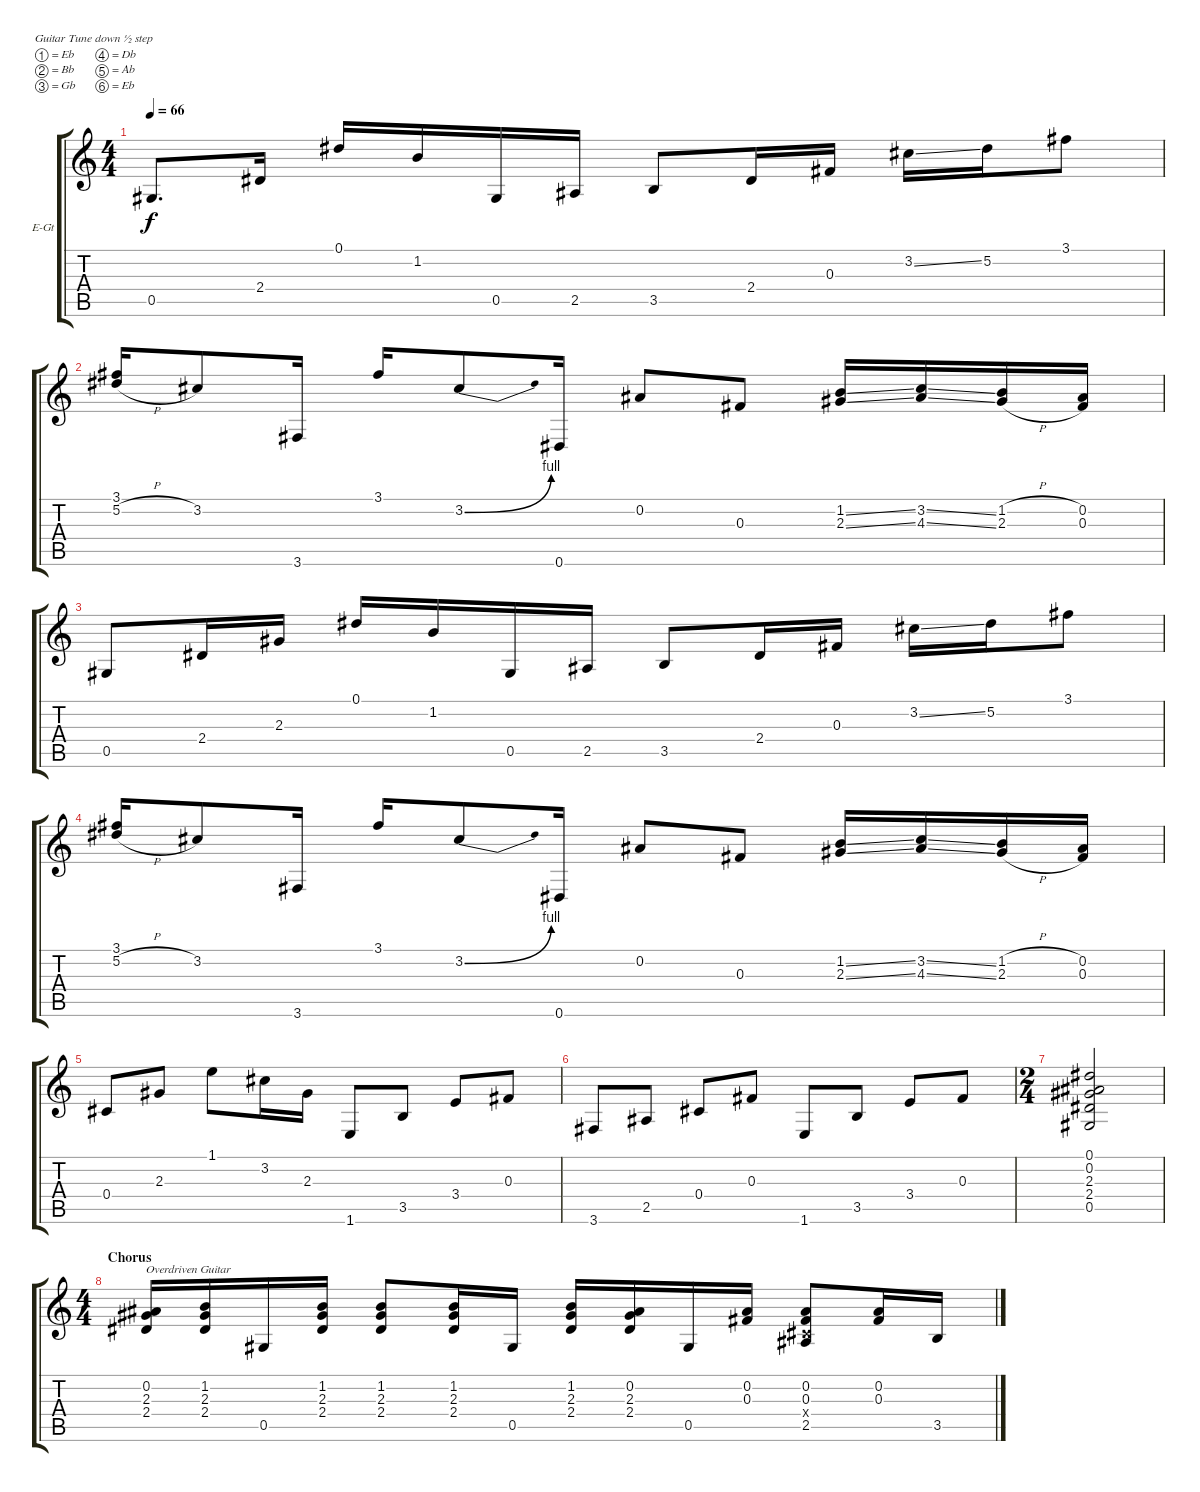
\bracketExtendMode groupsimilarinstruments
\firstSystemTrackNameOrientation horizontal
\otherSystemsTrackNameOrientation horizontal
\track ("Rhythm Guitar (Jaymz)" "E-Gt") {instrument overdrivenguitar}
\staff {score tabs}
\tuning (Eb4 Bb3 Gb3 Db3 Ab2 Eb2)
\ts (4 4)
\tempo 66
\clef g2
\ks c
0.5.8{d dy f} 2.4.16 0.1.16 1.2.16 0.5.16 2.5.16 3.5.8 2.4.16 0.3.16 3.2{ss}.16 5.2.16 3.1.8 |
(3.1 5.2{h}).16 3.2.8 3.6.16 3.1.16 3.2{be (bend 0 0 60 4)}.8 0.6.16 0.2.8 0.3.8 (1.2{ss} 2.3{ss}).16 (3.2{ss} 4.3{ss}).16 (1.2{h} 2.3{h}).16 (0.2 0.3).16 |
0.5.8 2.4.16 2.3.16 0.1.16 1.2.16 0.5.16 2.5.16 3.5.8 2.4.16 0.3.16 3.2{ss}.16 5.2.16 3.1.8 |
(3.1 5.2{h}).16 3.2.8 3.6.16 3.1.16 3.2{be (bend 0 0 60 4)}.8 0.6.16 0.2.8 0.3.8 (1.2{ss} 2.3{ss}).16 (3.2{ss} 4.3{ss}).16 (1.2{h} 2.3{h}).16 (0.2 0.3).16 |
0.4.8 2.3.8 1.1.8 3.2.16 2.3.16 1.6.8 3.5.8 3.4.8 0.3.8 |
3.6.8 2.5.8 0.4.8 0.3.8 1.6.8 3.5.8 3.4.8 0.3.8 |
\ts (2 4)
(0.1 0.2 2.3 2.4 0.5).2 |
\ts (4 4)
\section ("" "Chorus")
(0.2 2.3 2.4).16{txt "Overdriven Guitar"} (1.2 2.3 2.4).16 0.5.16 (1.2 2.3 2.4).16 (1.2 2.3 2.4).8 (1.2 2.3 2.4).16 0.5.16 (1.2 2.3 2.4).16 (0.2 2.3 2.4).16 0.5.16 (0.2 0.3).16 (0.2 0.3 0.4{x} 2.5).8 (0.2 0.3).16 3.5.16
